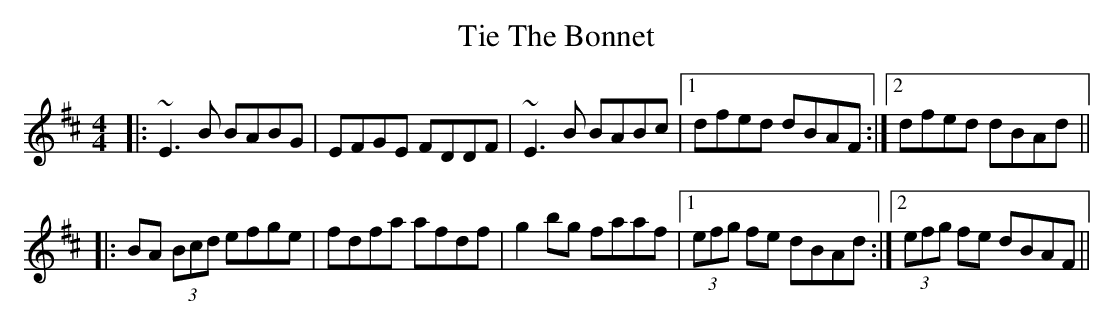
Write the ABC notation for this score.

X:1
T: Tie The Bonnet
M: 4/4
L: 1/8
K: Edor
|:~E3B BABG|EFGE FDDF|~E3B BABc|1 dfed dBAF:|2 dfed dBAd||
|:BA (3Bcd efge|fdfa afdf|g2bg faaf|1 (3efg fe dBAd:|2 (3efg fe dBAF||
